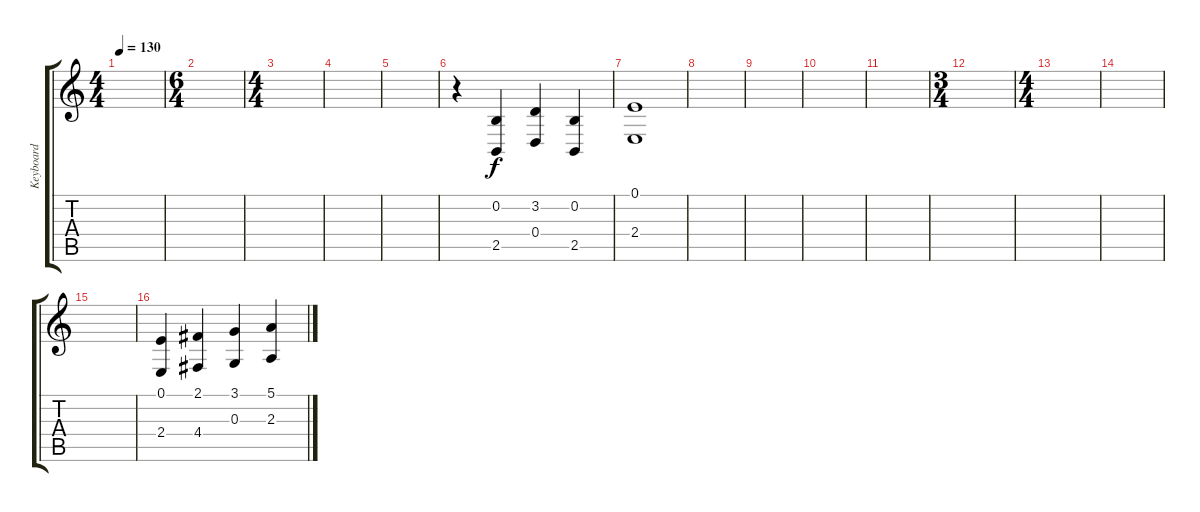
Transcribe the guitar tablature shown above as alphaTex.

\track ("Keyboard" "Keyboard") {instrument harpsichord}
\staff {score tabs}
\tuning (E4 B3 G3 D3 A2 E2) {hide}
\ts (4 4)
\tempo 130
\clef g2
\ks c
|
\ts (6 4)
|
\ts (4 4)
|
|
|
r.4 (0.2 2.5).4{dy f} (3.2 0.4).4 (0.2 2.5).4 |
(0.1 2.4).1 |
|
|
|
|
\ts (3 4)
|
\ts (4 4)
|
|
|
(0.1 2.4).4 (2.1 4.4).4 (3.1 0.3).4 (5.1 2.3).4
